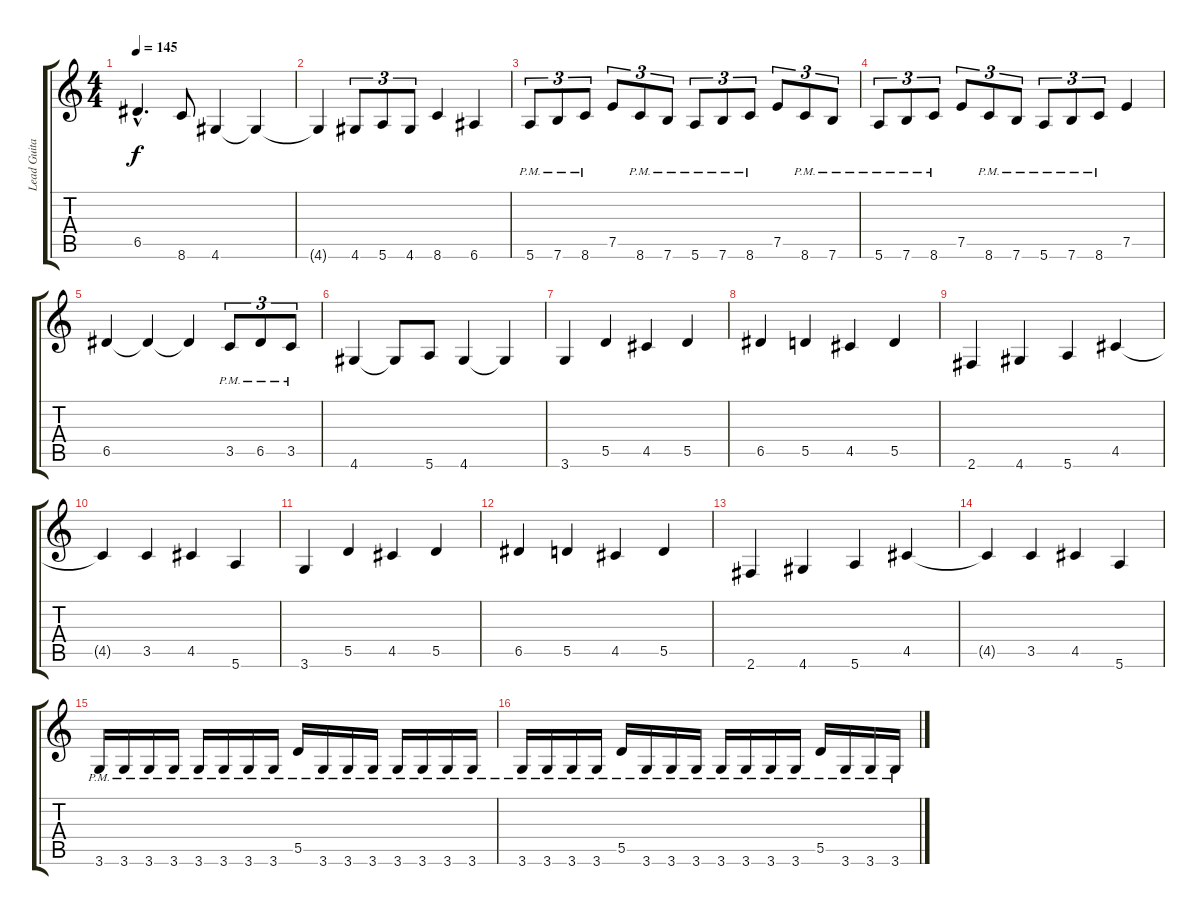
\track ("Lead Guitar" "Lead Guita") {instrument distortionguitar}
\staff {score tabs}
\tuning (E4 B3 G3 D3 A2 E2) {hide}
\ts (4 4)
\tempo 145
\clef g2
\ks c
6.5{hac}.4{d dy f} 8.6.8 4.6.4 4.6{t}.4 |
4.6{t}.4 4.6.8{tu (3 2)} 5.6.8{tu (3 2)} 4.6.8{tu (3 2)} 8.6.4 6.6.4 |
5.6{pm}.8{tu (3 2)} 7.6{pm}.8{tu (3 2)} 8.6{pm}.8{tu (3 2)} 7.5.8{tu (3 2)} 8.6{pm}.8{tu (3 2)} 7.6{pm}.8{tu (3 2)} 5.6{pm}.8{tu (3 2)} 7.6{pm}.8{tu (3 2)} 8.6{pm}.8{tu (3 2)} 7.5.8{tu (3 2)} 8.6{pm}.8{tu (3 2)} 7.6{pm}.8{tu (3 2)} |
5.6{pm}.8{tu (3 2)} 7.6{pm}.8{tu (3 2)} 8.6{pm}.8{tu (3 2)} 7.5.8{tu (3 2)} 8.6{pm}.8{tu (3 2)} 7.6{pm}.8{tu (3 2)} 5.6{pm}.8{tu (3 2)} 7.6{pm}.8{tu (3 2)} 8.6{pm}.8{tu (3 2)} 7.5.4 |
6.5.4 6.5{t}.4 6.5{t}.4 3.5{pm}.8{tu (3 2)} 6.5{pm}.8{tu (3 2)} 3.5{pm}.8{tu (3 2)} |
4.6.4 4.6{t}.8 5.6.8 4.6.4 4.6{t}.4 |
3.6.4 5.5.4 4.5.4 5.5.4 |
6.5.4 5.5.4 4.5.4 5.5.4 |
2.6.4 4.6.4 5.6.4 4.5.4 |
4.5{t}.4 3.5.4 4.5.4 5.6.4 |
3.6.4 5.5.4 4.5.4 5.5.4 |
6.5.4 5.5.4 4.5.4 5.5.4 |
2.6.4 4.6.4 5.6.4 4.5.4 |
4.5{t}.4 3.5.4 4.5.4 5.6.4 |
3.6{pm}.16{volume 13} 3.6{pm}.16 3.6{pm}.16 3.6{pm}.16 3.6{pm}.16 3.6{pm}.16 3.6{pm}.16 3.6{pm}.16 5.5{pm}.16 3.6{pm}.16 3.6{pm}.16 3.6{pm}.16 3.6{pm}.16 3.6{pm}.16 3.6{pm}.16 3.6{pm}.16 |
3.6{pm}.16 3.6{pm}.16 3.6{pm}.16 3.6{pm}.16 5.5{pm}.16 3.6{pm}.16 3.6{pm}.16 3.6{pm}.16 3.6{pm}.16 3.6{pm}.16 3.6{pm}.16 3.6{pm}.16 5.5{pm}.16 3.6{pm}.16 3.6{pm}.16 3.6{pm}.16
